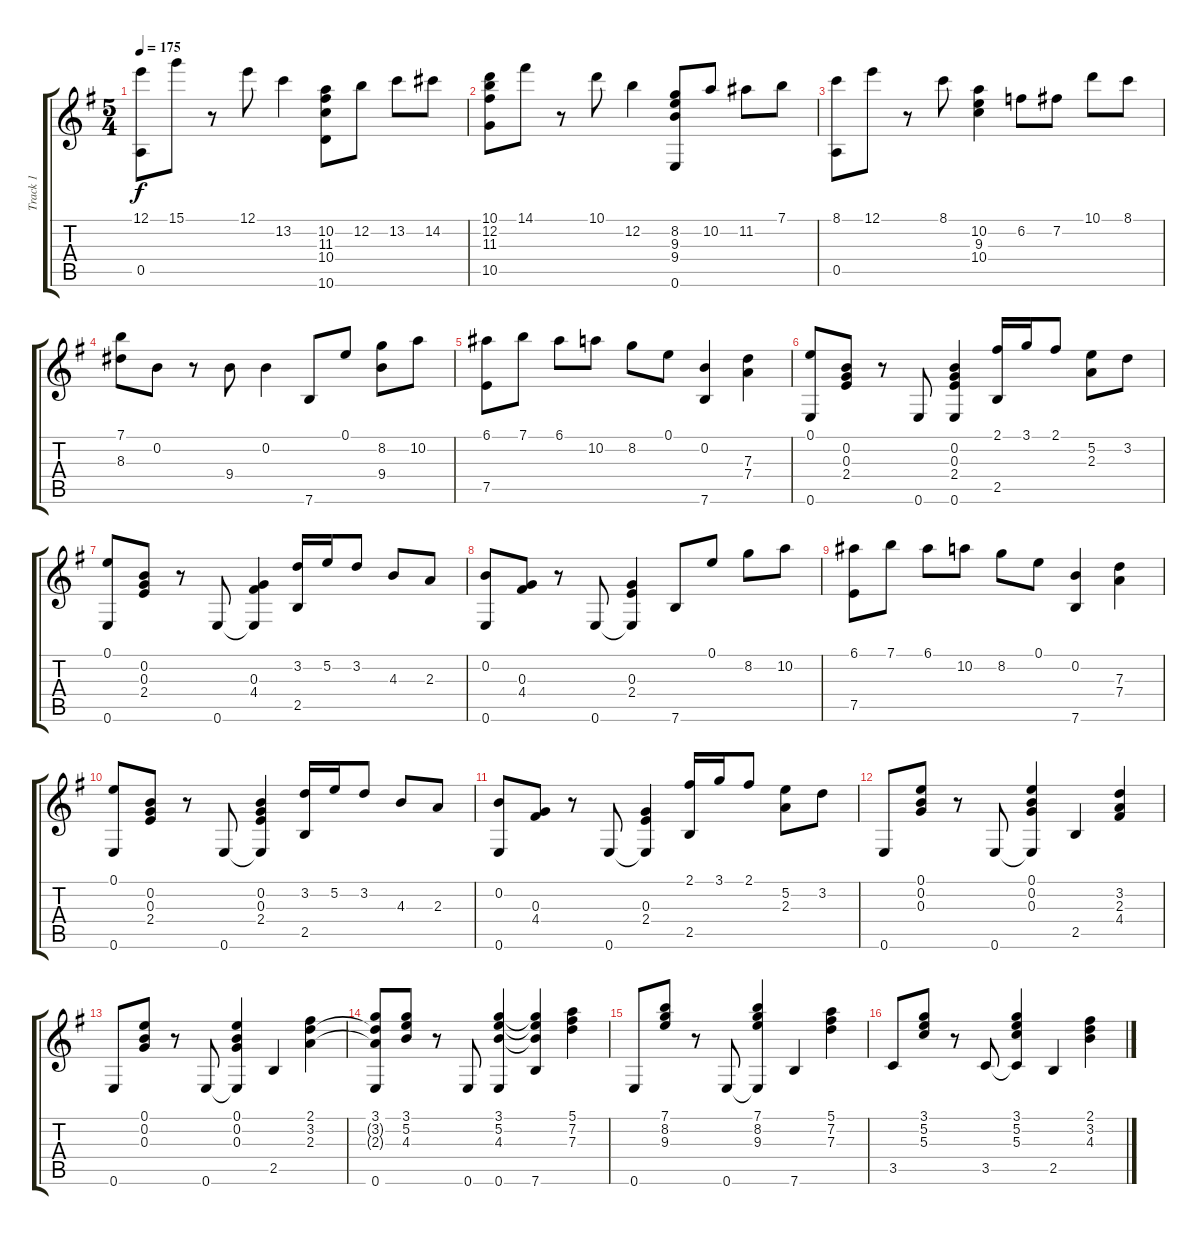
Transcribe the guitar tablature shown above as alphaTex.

\track ("Track 1" "Track 1") {instrument acousticguitarnylon}
\staff {score tabs}
\tuning (E4 B3 G3 D3 A2 E2) {hide}
\ts (5 4)
\tempo 175
\clef g2
\ks g
(12.1 0.5).8{dy f} 15.1.8 r.8 12.1.8 13.2.4 (10.2 11.3 10.4 10.6).8 12.2.8 13.2.8 14.2.8 |
(10.1 12.2 11.3 10.5).8 14.1.8 r.8 10.1.8 12.2.4 (8.2 9.3 9.4 0.6).8 10.2.8 11.2.8 7.1.8 |
(8.1 0.5).8 12.1.8 r.8 8.1.8 (10.2 9.3 10.4).4 6.2.8 7.2.8 10.1.8 8.1.8 |
(7.1 8.3).8 0.2.8 r.8 9.4.8 0.2.4 7.6.8 0.1.8 (8.2 9.4).8 10.2.8 |
(6.1 7.5).8 7.1.8 6.1.8 10.2.8 8.2.8 0.1.8 (0.2 7.6).4 (7.3 7.4).4 |
(0.1 0.6).8 (0.2 0.3 2.4).8 r.8 0.6.8 (0.2 0.3 2.4 0.6).4 (2.1 2.5).16 3.1.16 2.1.8 (5.2 2.3).8 3.2.8 |
(0.1 0.6).8 (0.2 0.3 2.4).8 r.8 0.6.8 (0.3 4.4 0.6{t}).4 (3.2 2.5).16 5.2.16 3.2.8 4.3.8 2.3.8 |
(0.2 0.6).8 (0.3 4.4).8 r.8 0.6.8 (0.3 2.4 0.6{t}).4 7.6.8 0.1.8 8.2.8 10.2.8 |
(6.1 7.5).8 7.1.8 6.1.8 10.2.8 8.2.8 0.1.8 (0.2 7.6).4 (7.3 7.4).4 |
(0.1 0.6).8 (0.2 0.3 2.4).8 r.8 0.6.8 (0.2 0.3 2.4 0.6{t}).4 (3.2 2.5).16 5.2.16 3.2.8 4.3.8 2.3.8 |
(0.2 0.6).8 (0.3 4.4).8 r.8 0.6.8 (0.3 2.4 0.6{t}).4 (2.1 2.5).16 3.1.16 2.1.8 (5.2 2.3).8 3.2.8 |
0.6.8 (0.1 0.2 0.3).8 r.8 0.6.8 (0.1 0.2 0.3 0.6{t}).4 2.5.4 (3.2 2.3 4.4).4 |
0.6.8 (0.1 0.2 0.3).8 r.8 0.6.8 (0.1 0.2 0.3 0.6{t}).4 2.5.4 (2.1 3.2 2.3).4 |
(3.1 3.2{t} 2.3{t} 0.6).8 (3.1 5.2 4.3).8 r.8 0.6.8 (3.1 5.2 4.3 0.6).4 (3.1{t} 5.2{t} 4.3{t} 7.6).4 (5.1 7.2 7.3).4 |
0.6.8 (7.1 8.2 9.3).8 r.8 0.6.8 (7.1 8.2 9.3 0.6{t}).4 7.6.4 (5.1 7.2 7.3).4 |
3.5.8 (3.1 5.2 5.3).8 r.8 3.5.8 (3.1 5.2 5.3 3.5{t}).4 2.5.4 (2.1 3.2 4.3).4
